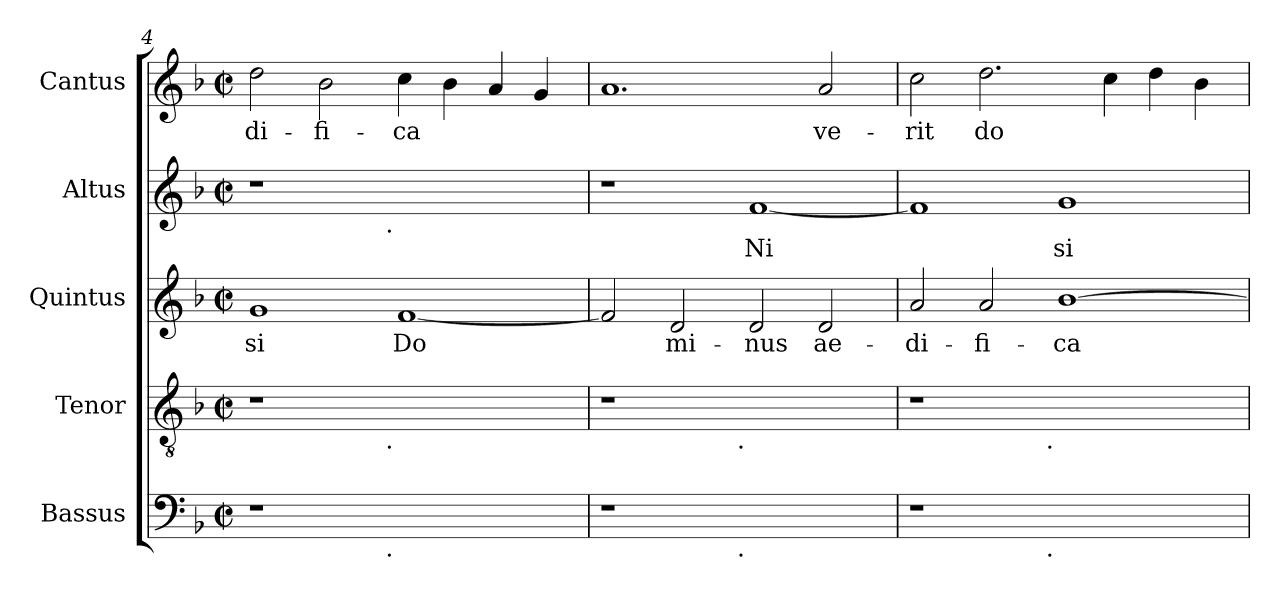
**kern	**kern	**kern	**text	**kern	**text	**kern	**text
*part5	*part4	*part3	*part3	*part2	*part2	*part1	*part1
*staff5	*staff4	*staff3	*staff3	*staff2	*staff2	*staff1	*staff1
*I"Bassus	*I"Tenor	*I"Quintus	*	*I"Altus	*	*I"Cantus	*
*clefF4	*clefGv2	*clefG2	*	*clefG2	*	*clefG2	*
*k[b-]	*k[b-]	*k[b-]	*	*k[b-]	*	*k[b-]	*
*F:	*F:	*F:	*	*F:	*	*F:	*
*M2/2	*M2/2	*M2/2	*	*M2/2	*	*M2/2	*
*met(c|)	*met(c|)	*met(c|)	*	*met(c|)	*	*met(c|)	*
=4	=4	=4	=4	=4	=4	=4	=4
!	!	!	!LO:LY:b:cj	!	!	!	!LO:LY:b:cj
*^	*^	*	*	*^	*	*	*
1r	2ryy	1r	2ryy	1g	-si	1r	2ryy	.	2dd\	-di-
!	!	!	!	!	!	!	!	!	!	!LO:LY:b:cj
.	4...ryy	.	4...ryy	.	.	.	4...ryy	.	2b-\	-fi-
!	!	!	!	!	!	!	!LO:TX:b:t=.	!	!	!
!	!	!	!LO:TX:b:t=.	!	!	!	!	!	!	!
!	!LO:TX:b:t=.	!	!	!	!	!	!	!	!	!
.	1ryy	.	1ryy	.	.	.	1ryy	.	.	.
!	!	!	!	!	!LO:LY:b:cj	!	!	!	!	!LO:LY:b:cj
1ryy	.	1ryy	.	[<1f	Do-	1ryy	.	.	4cc\	-ca-
!	!	!	!	!	!	!	!	!	!	!LO:LY:b:cj
.	.	.	.	.	.	.	.	.	4b-\	--
!	!	!	!	!	!	!	!	!	!	!LO:LY:b:cj
.	.	.	.	.	.	.	.	.	4a/	--
!	!	!	!	!	!	!	!	!	!	!LO:LY:b:cj
.	.	.	.	.	.	.	.	.	4g/	--
.	32ryy	.	32ryy	.	.	.	32ryy	.	.	.
=5	=5	=5	=5	=5	=5	=5	=5	=5	=5	=5
!	!	!	!	!	!LO:LY:b:cj	!	!	!	!	!LO:LY:b:cj
*	*	*	*	*	*	*v	*v	*	*	*
1r	2ryy	1r	2ryy	2f/]	--	1r	.	1.a	--
!	!	!	!	!	!LO:LY:b:cj	!	!	!	!
.	4...ryy	.	4...ryy	2d/	-mi-	.	.	.	.
!	!	!	!LO:TX:b:t=.	!	!	!	!	!	!
!	!LO:TX:b:t=.	!	!	!	!	!	!	!	!
.	1ryy	.	1ryy	.	.	.	.	.	.
!	!	!	!	!	!LO:LY:b:cj	!	!LO:LY:b:cj	!	!
1ryy	.	1ryy	.	2d/	-nus	[<1f	Ni	.	.
!	!	!	!	!	!LO:LY:b:cj	!	!	!	!LO:LY:b:cj
.	.	.	.	2d/	ae-	.	.	2a/	-ve-
.	32ryy	.	32ryy	.	.	.	.	.	.
=6	=6	=6	=6	=6	=6	=6	=6	=6	=6
!	!	!	!	!	!LO:LY:b:cj	!	!LO:LY:b:cj	!	!LO:LY:b:cj
1r	2ryy	1r	2ryy	2a/	-di-	1f]	.	2cc\	-rit
!	!	!	!	!	!LO:LY:b:cj	!	!	!	!LO:LY:b:cj
.	4...ryy	.	4...ryy	2a/	-fi-	.	.	2.dd\	do-
!	!	!	!LO:TX:b:t=.	!	!	!	!	!	!
!	!LO:TX:b:t=.	!	!	!	!	!	!	!	!
.	1ryy	.	1ryy	.	.	.	.	.	.
!	!	!	!	!	!LO:LY:b:cj	!	!LO:LY:b:cj	!	!
1ryy	.	1ryy	.	[<1b-	-ca-	1g	si	.	.
!	!	!	!	!	!	!	!	!	!LO:LY:b:cj
.	.	.	.	.	.	.	.	4cc\	--
!	!	!	!	!	!	!	!	!	!LO:LY:b:cj
.	.	.	.	.	.	.	.	4dd\	--
!	!	!	!	!	!	!	!	!	!LO:LY:b:cj
.	.	.	.	.	.	.	.	4b-\	--
.	32ryy	.	32ryy	.	.	.	.	.	.
*v	*v	*	*	*	*	*	*	*	*
*	*v	*v	*	*	*	*	*	*
=	=	=	=	=	=	=	=
*-	*-	*-	*-	*-	*-	*-	*-
